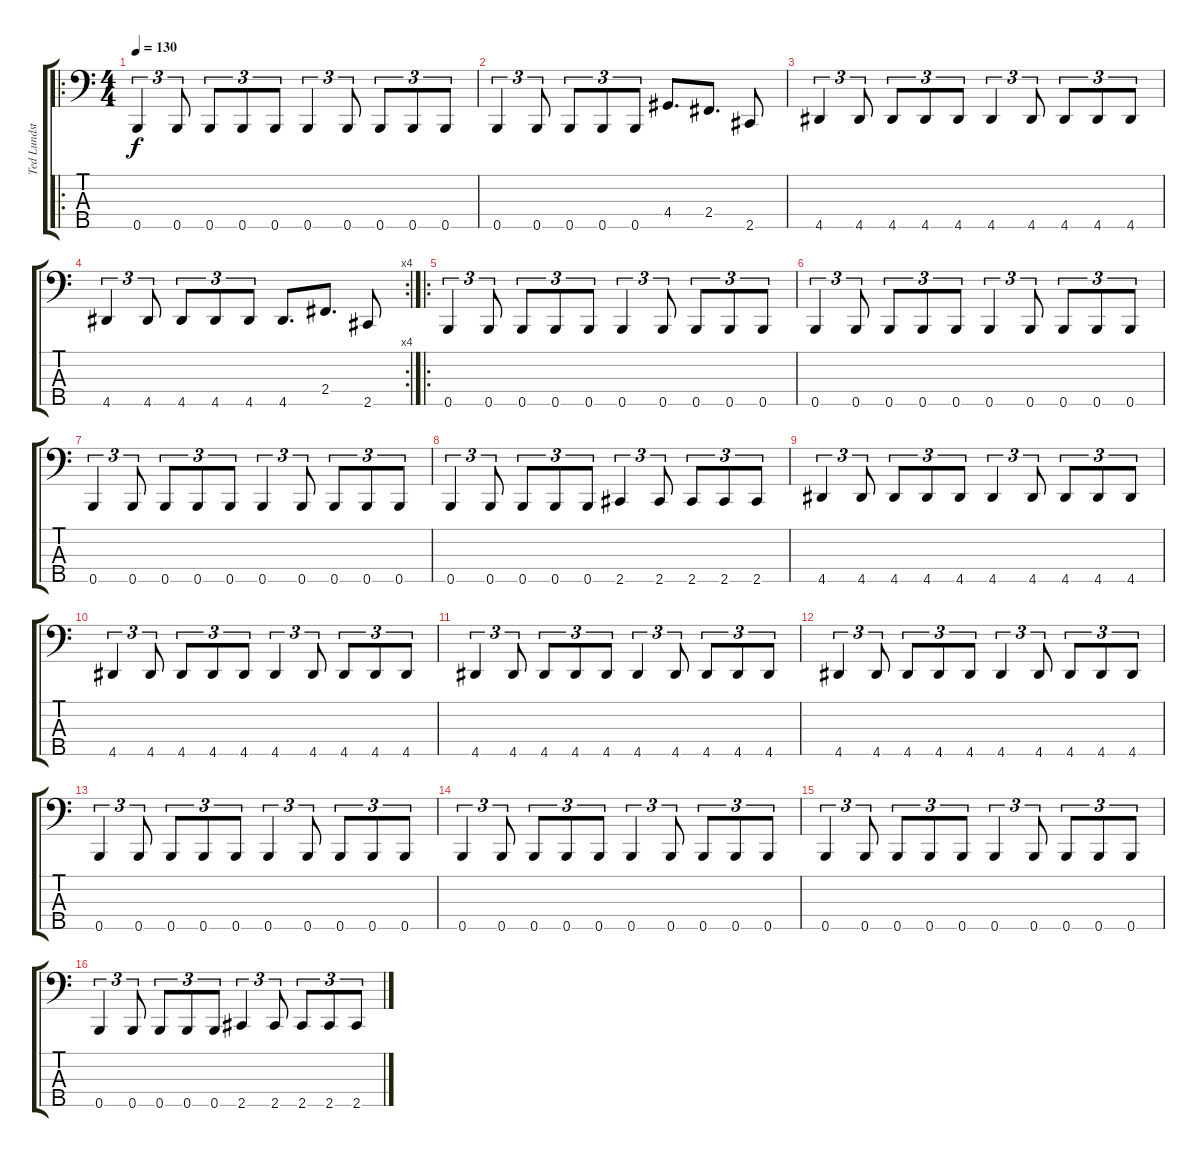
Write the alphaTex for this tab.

\track ("Ted Lundström" "Ted Lundst") {instrument electricbassfinger}
\staff {score tabs}
\tuning (G2 D2 A1 E1 B0) {hide}
\ro
\ts (4 4)
\tempo 130
\clef f4
\ks c
0.5.4{tu (3 2) dy f} 0.5.8{tu (3 2)} 0.5.8{tu (3 2)} 0.5.8{tu (3 2)} 0.5.8{tu (3 2)} 0.5.4{tu (3 2)} 0.5.8{tu (3 2)} 0.5.8{tu (3 2)} 0.5.8{tu (3 2)} 0.5.8{tu (3 2)} |
0.5.4{tu (3 2)} 0.5.8{tu (3 2)} 0.5.8{tu (3 2)} 0.5.8{tu (3 2)} 0.5.8{tu (3 2)} 4.4.8{d} 2.4.8{d} 2.5.8 |
4.5.4{tu (3 2)} 4.5.8{tu (3 2)} 4.5.8{tu (3 2)} 4.5.8{tu (3 2)} 4.5.8{tu (3 2)} 4.5.4{tu (3 2)} 4.5.8{tu (3 2)} 4.5.8{tu (3 2)} 4.5.8{tu (3 2)} 4.5.8{tu (3 2)} |
\rc 4
4.5.4{tu (3 2)} 4.5.8{tu (3 2)} 4.5.8{tu (3 2)} 4.5.8{tu (3 2)} 4.5.8{tu (3 2)} 4.5.8{d} 2.4.8{d} 2.5.8 |
\ro
0.5.4{tu (3 2)} 0.5.8{tu (3 2)} 0.5.8{tu (3 2)} 0.5.8{tu (3 2)} 0.5.8{tu (3 2)} 0.5.4{tu (3 2)} 0.5.8{tu (3 2)} 0.5.8{tu (3 2)} 0.5.8{tu (3 2)} 0.5.8{tu (3 2)} |
0.5.4{tu (3 2)} 0.5.8{tu (3 2)} 0.5.8{tu (3 2)} 0.5.8{tu (3 2)} 0.5.8{tu (3 2)} 0.5.4{tu (3 2)} 0.5.8{tu (3 2)} 0.5.8{tu (3 2)} 0.5.8{tu (3 2)} 0.5.8{tu (3 2)} |
0.5.4{tu (3 2)} 0.5.8{tu (3 2)} 0.5.8{tu (3 2)} 0.5.8{tu (3 2)} 0.5.8{tu (3 2)} 0.5.4{tu (3 2)} 0.5.8{tu (3 2)} 0.5.8{tu (3 2)} 0.5.8{tu (3 2)} 0.5.8{tu (3 2)} |
0.5.4{tu (3 2)} 0.5.8{tu (3 2)} 0.5.8{tu (3 2)} 0.5.8{tu (3 2)} 0.5.8{tu (3 2)} 2.5.4{tu (3 2)} 2.5.8{tu (3 2)} 2.5.8{tu (3 2)} 2.5.8{tu (3 2)} 2.5.8{tu (3 2)} |
4.5.4{tu (3 2)} 4.5.8{tu (3 2)} 4.5.8{tu (3 2)} 4.5.8{tu (3 2)} 4.5.8{tu (3 2)} 4.5.4{tu (3 2)} 4.5.8{tu (3 2)} 4.5.8{tu (3 2)} 4.5.8{tu (3 2)} 4.5.8{tu (3 2)} |
4.5.4{tu (3 2)} 4.5.8{tu (3 2)} 4.5.8{tu (3 2)} 4.5.8{tu (3 2)} 4.5.8{tu (3 2)} 4.5.4{tu (3 2)} 4.5.8{tu (3 2)} 4.5.8{tu (3 2)} 4.5.8{tu (3 2)} 4.5.8{tu (3 2)} |
4.5.4{tu (3 2)} 4.5.8{tu (3 2)} 4.5.8{tu (3 2)} 4.5.8{tu (3 2)} 4.5.8{tu (3 2)} 4.5.4{tu (3 2)} 4.5.8{tu (3 2)} 4.5.8{tu (3 2)} 4.5.8{tu (3 2)} 4.5.8{tu (3 2)} |
4.5.4{tu (3 2)} 4.5.8{tu (3 2)} 4.5.8{tu (3 2)} 4.5.8{tu (3 2)} 4.5.8{tu (3 2)} 4.5.4{tu (3 2)} 4.5.8{tu (3 2)} 4.5.8{tu (3 2)} 4.5.8{tu (3 2)} 4.5.8{tu (3 2)} |
0.5.4{tu (3 2)} 0.5.8{tu (3 2)} 0.5.8{tu (3 2)} 0.5.8{tu (3 2)} 0.5.8{tu (3 2)} 0.5.4{tu (3 2)} 0.5.8{tu (3 2)} 0.5.8{tu (3 2)} 0.5.8{tu (3 2)} 0.5.8{tu (3 2)} |
0.5.4{tu (3 2)} 0.5.8{tu (3 2)} 0.5.8{tu (3 2)} 0.5.8{tu (3 2)} 0.5.8{tu (3 2)} 0.5.4{tu (3 2)} 0.5.8{tu (3 2)} 0.5.8{tu (3 2)} 0.5.8{tu (3 2)} 0.5.8{tu (3 2)} |
0.5.4{tu (3 2)} 0.5.8{tu (3 2)} 0.5.8{tu (3 2)} 0.5.8{tu (3 2)} 0.5.8{tu (3 2)} 0.5.4{tu (3 2)} 0.5.8{tu (3 2)} 0.5.8{tu (3 2)} 0.5.8{tu (3 2)} 0.5.8{tu (3 2)} |
0.5.4{tu (3 2)} 0.5.8{tu (3 2)} 0.5.8{tu (3 2)} 0.5.8{tu (3 2)} 0.5.8{tu (3 2)} 2.5.4{tu (3 2)} 2.5.8{tu (3 2)} 2.5.8{tu (3 2)} 2.5.8{tu (3 2)} 2.5.8{tu (3 2)}
